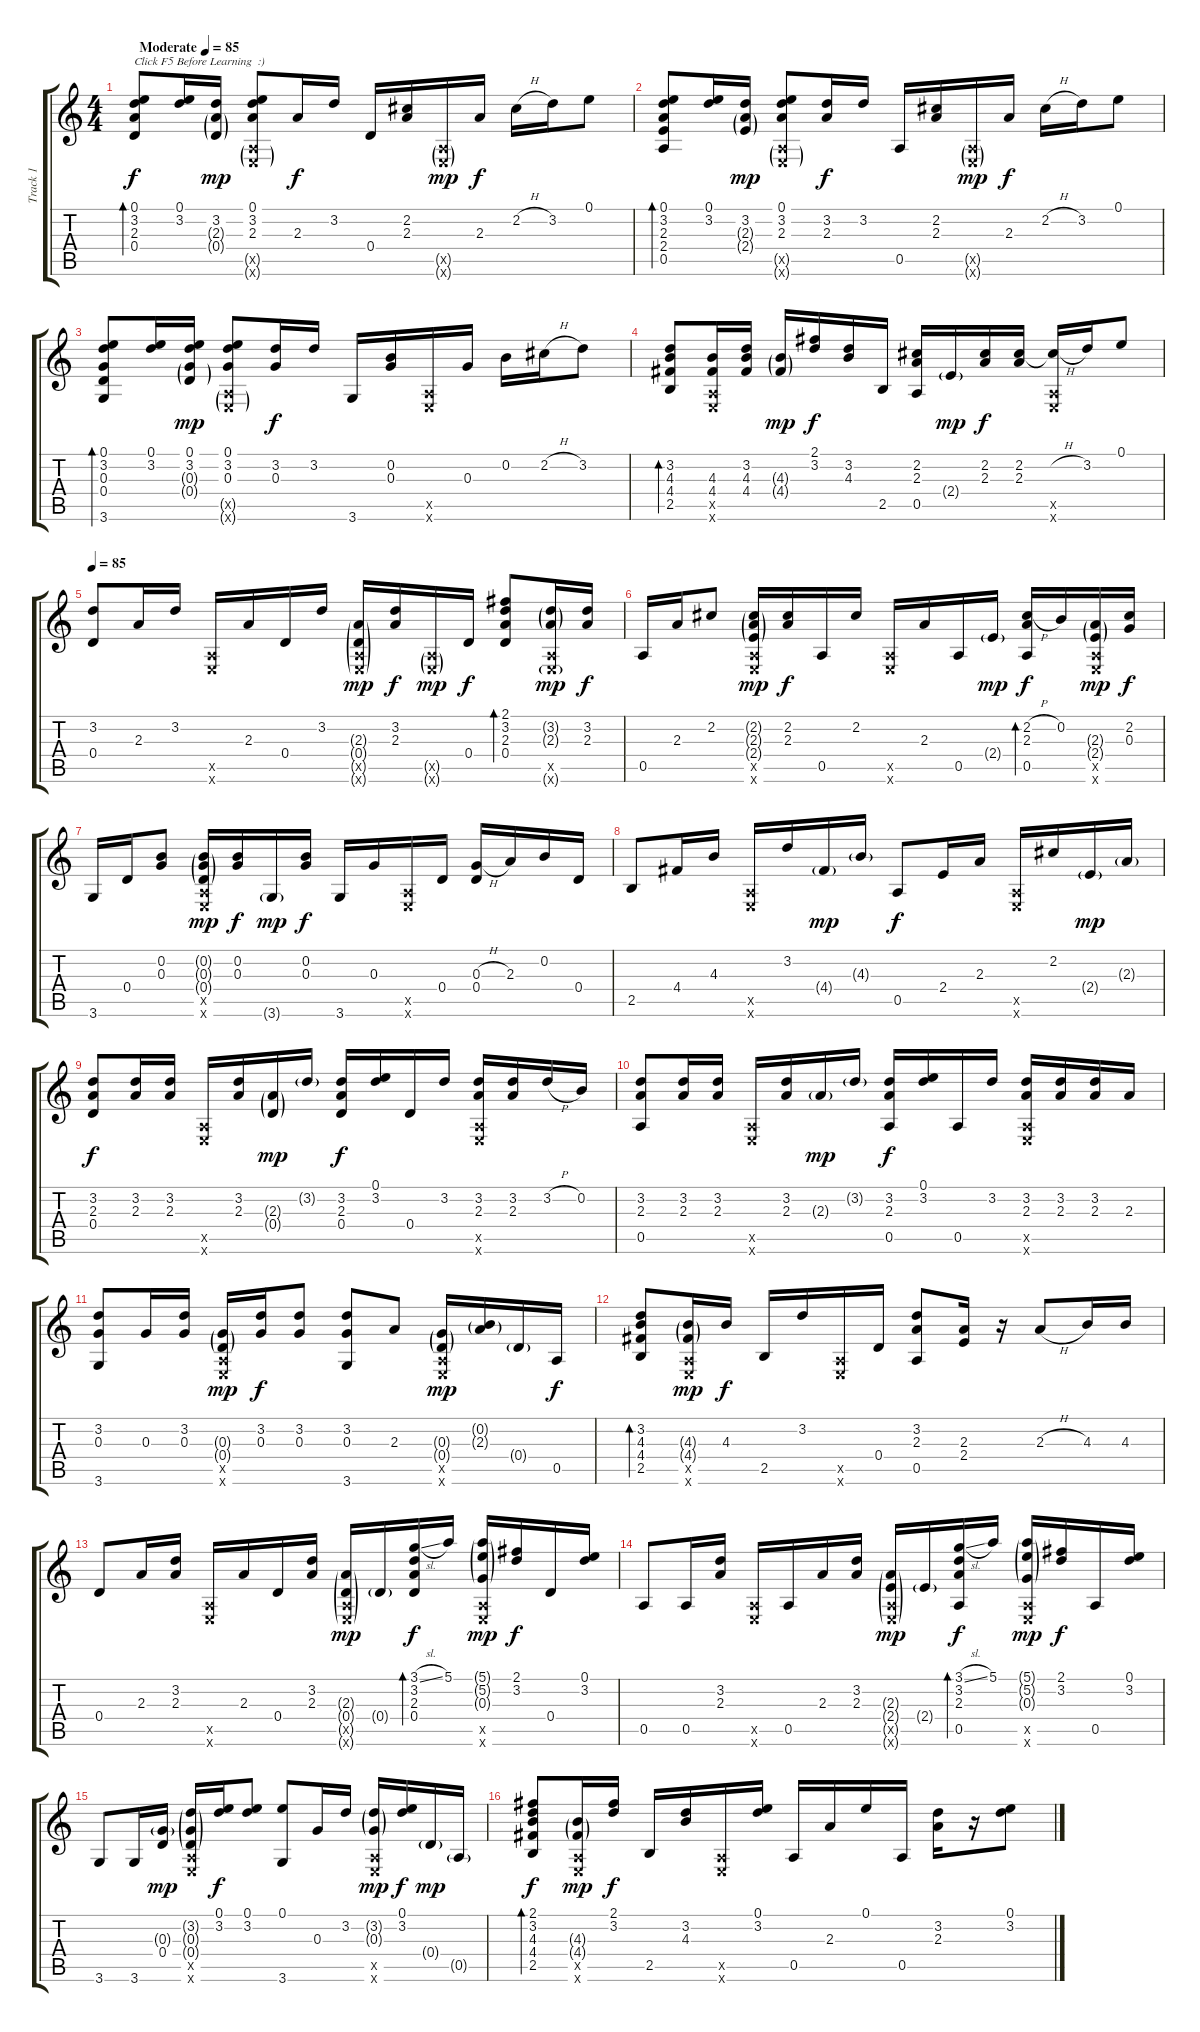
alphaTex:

\track ("Track 1" "Track 1") {instrument acousticguitarsteel}
\staff {score tabs}
\tuning (E4 B3 G3 D3 A2 E2) {hide}
\ts (4 4)
\tempo (85 "Moderate")
\tempo 82
\tempo (85 "Moderate")
\clef g2
\ks c
(0.1 3.2 2.3 0.4).8{bd 120 txt "Click F5 Before Learning  :)" dy f instrument acousticguitarsteel} (0.1 3.2).16 (3.2 2.3{g} 0.4{g}).16{dy mp} (0.1 3.2 2.3 0.5{g x} 0.6{g x}).8 2.3.16{dy f} 3.2.16 0.4.16 (2.2 2.3).16 (0.5{g x} 0.6{g x}).16{dy mp} 2.3.16{dy f} 2.2{h}.16 3.2.16 0.1.8 |
(0.1 3.2 2.3 2.4 0.5).8{bd 120} (0.1 3.2).16 (3.2 2.3{g} 2.4{g}).16{dy mp} (0.1 3.2 2.3 0.5{g x} 0.6{g x}).8 (3.2 2.3).16{dy f} 3.2.16 0.5.16 (2.2 2.3).16 (0.5{g x} 0.6{g x}).16{dy mp} 2.3.16{dy f} 2.2{h}.16 3.2.16 0.1.8 |
(0.1 3.2 0.3 0.4 3.6).8{bd 120} (0.1 3.2).16 (0.1 3.2 0.3{g} 0.4{g}).16{dy mp} (0.1 3.2 0.3 0.5{g x} 0.6{g x}).8 (3.2 0.3).16{dy f} 3.2.16 3.6.16 (0.2 0.3).16 (0.5{x} 0.6{x}).16 0.3.16 0.2.16 2.2{h}.16 3.2.8 |
(3.2 4.3 4.4 2.5).8{bd 120} (4.3 4.4 0.5{x} 0.6{x}).16 (3.2 4.3 4.4).16 (4.3{g} 4.4{g}).16{dy mp} (2.1 3.2).16{dy f} (3.2 4.3).16 2.5.16 (2.2 2.3 0.5).16 2.4{g}.16{dy mp} (2.2 2.3).16{dy f} (2.2 2.3).16 (2.2{h t} 0.5{x} 0.6{x}).16 3.2.16 0.1.8 |
\tempo 85
(3.2 0.4).8 2.3.16 3.2.16 (0.5{x} 0.6{x}).16 2.3.16 0.4.16 3.2.16 (2.3{g} 0.4{g} 0.5{g x} 0.6{g x}).16{dy mp} (3.2 2.3).16{dy f} (0.5{g x} 0.6{g x}).16{dy mp} 0.4.16{dy f} (2.1 3.2 2.3 0.4).8{bd 240} (3.2{g} 2.3{g} 0.5{x} 0.6{g x}).16{dy mp} (3.2 2.3).16{dy f} |
0.5.16 2.3.16 2.2.8 (2.2{g} 2.3{g} 2.4{g} 0.5{x} 0.6{x}).16{dy mp} (2.2 2.3).16{dy f} 0.5.16 2.2.16 (0.5{x} 0.6{x}).16 2.3.16 0.5.16 2.4{g}.16{dy mp} (2.2{h} 2.3 0.5).16{bd 240 dy f} 0.2.16 (2.3{g} 2.4{g} 0.5{x} 0.6{x}).16{dy mp} (2.2 0.3).16{dy f} |
3.6.16 0.4.16 (0.2 0.3).8 (0.2{g} 0.3{g} 0.4{g} 0.5{x} 0.6{x}).16{dy mp} (0.2 0.3).16{dy f} 3.6{g}.16{dy mp} (0.2 0.3).16{dy f} 3.6.16 0.3.16 (0.5{x} 0.6{x}).16 0.4.16 (0.3{h} 0.4).16 2.3.16 0.2.16 0.4.16 |
2.5.8 4.4.16 4.3.16 (0.5{x} 0.6{x}).16 3.2.16 4.4{g}.16{dy mp} 4.3{g}.16 0.5.8{dy f} 2.4.16 2.3.16 (0.5{x} 0.6{x}).16 2.2.16 2.4{g}.16{dy mp} 2.3{g}.16 |
(3.2 2.3 0.4).8{dy f} (3.2 2.3).16 (3.2 2.3).16 (0.5{x} 0.6{x}).16 (3.2 2.3).16 (2.3{g} 0.4{g}).16{dy mp} 3.2{g}.16 (3.2 2.3 0.4).16{dy f} (0.1 3.2).16 0.4.16 3.2.16 (3.2 2.3 0.5{x} 0.6{x}).16 (3.2 2.3).16 3.2{h}.16 0.2.16 |
(3.2 2.3 0.5).8 (3.2 2.3).16 (3.2 2.3).16 (0.5{x} 0.6{x}).16 (3.2 2.3).16 2.3{g}.16{dy mp} 3.2{g}.16 (3.2 2.3 0.5).16{dy f} (0.1 3.2).16 0.5.16 3.2.16 (3.2 2.3 0.5{x} 0.6{x}).16 (3.2 2.3).16 (3.2 2.3).16 2.3.16 |
(3.2 0.3 3.6).8 0.3.16 (3.2 0.3).16 (0.3{g} 0.4{g} 0.5{x} 0.6{x}).16{dy mp} (3.2 0.3).16{dy f} (3.2 0.3).8 (3.2 0.3 3.6).8 2.3.8 (0.3{g} 0.4{g} 0.5{x} 0.6{x}).16{dy mp} (0.2{g} 2.3{g}).16 0.4{g}.16 0.5.16{dy f} |
(3.2 4.3 4.4 2.5).8{bd 240} (4.3{g} 4.4{g} 0.5{x} 0.6{x}).16{dy mp} 4.3.16{dy f} 2.5.16 3.2.16 (0.5{x} 0.6{x}).16 0.4.16 (3.2 2.3 0.5).8 (2.3 2.4).16 r.16 2.3{h}.8 4.3.16 4.3.16 |
0.4.8 2.3.16 (3.2 2.3).16 (0.5{x} 0.6{x}).16 2.3.16 0.4.16 (3.2 2.3).16 (2.3{g} 0.4{g} 0.5{g x} 0.6{g x}).16{dy mp} 0.4{g}.16 (3.1{sl} 3.2 2.3 0.4).16{bd 240 dy f} 5.1.16 (5.1{g} 5.2{g} 0.3{g} 0.5{x} 0.6{x}).16{dy mp} (2.1 3.2).16{dy f} 0.4.16 (0.1 3.2).16 |
0.5.8 0.5.16 (3.2 2.3).16 (0.5{x} 0.6{x}).16 0.5.16 2.3.16 (3.2 2.3).16 (2.3{g} 2.4{g} 0.5{g x} 0.6{g x}).16{dy mp} 2.4{g}.16 (3.1{sl} 3.2 2.3 0.5).16{bd 240 dy f} 5.1.16 (5.1{g} 5.2{g} 0.3{g} 0.5{x} 0.6{x}).16{dy mp} (2.1 3.2).16{dy f} 0.5.16 (0.1 3.2).16 |
3.6.8 3.6.16 (0.3{g} 0.4).16{dy mp} (3.2{g} 0.3{g} 0.4{g} 0.5{x} 0.6{x}).16 (0.1 3.2).16{dy f} (0.1 3.2).8 (0.1 3.6).8 0.3.16 3.2.16 (3.2{g} 0.3{g} 0.5{x} 0.6{x}).16{dy mp} (0.1 3.2).16{dy f} 0.4{g}.16{dy mp} 0.5{g}.16 |
(2.1 3.2 4.3 4.4 2.5).8{bd 120 dy f} (4.3{g} 4.4{g} 0.5{x} 0.6{x}).16{dy mp} (2.1 3.2).16{dy f} 2.5.16 (3.2 4.3).16 (0.5{x} 0.6{x}).16 (0.1 3.2).16 0.5.16 2.3.16 0.1.16 0.5.16 (3.2 2.3).16 r.16 (0.1 3.2).8
